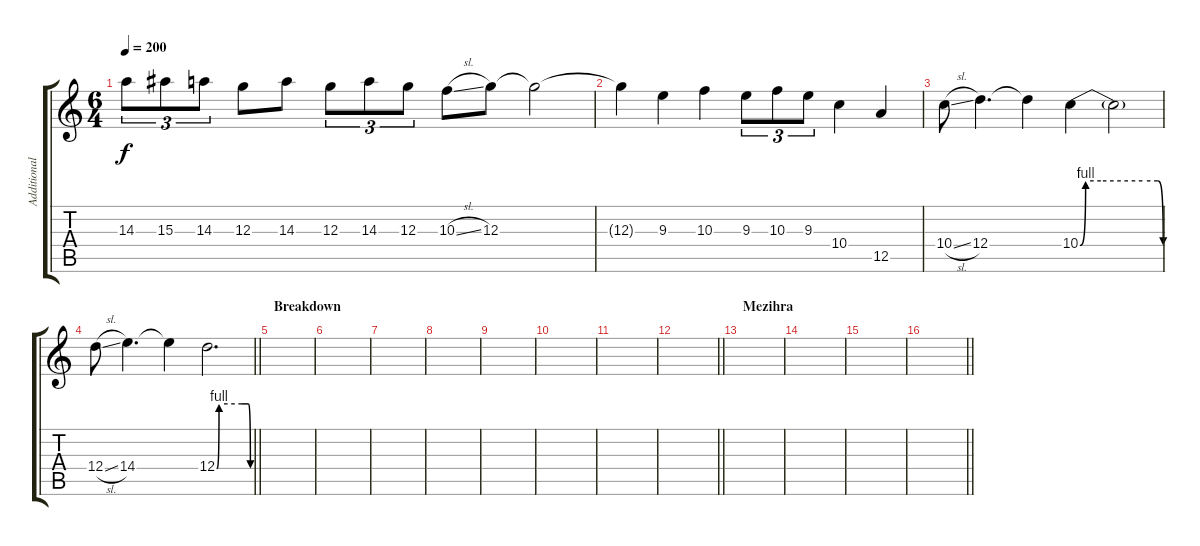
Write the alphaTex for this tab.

\track ("Additional Guitar" "Additional") {instrument overdrivenguitar}
\staff {score tabs}
\tuning (E4 B3 G3 D3 A2 D2) {hide}
\ts (6 4)
\tempo 200
\clef g2
\ks c
14.3.8{tu (3 2) dy f} 15.3.8{tu (3 2)} 14.3.8{tu (3 2)} 12.3.8 14.3.8 12.3.8{tu (3 2)} 14.3.8{tu (3 2)} 12.3.8{tu (3 2)} 10.3{sl}.8 12.3.8 12.3{t}.2 |
12.3{t}.4 9.3.4 10.3.4 9.3.8{tu (3 2)} 10.3.8{tu (3 2)} 9.3.8{tu (3 2)} 10.4.4 12.5.4 |
10.4{sl}.8 12.4.4{d} 12.4{t}.4 10.4{be (custom 0 0 4 4 15 4 45 4 56 4 60 0)}.4 10.4{t}.2 |
\barLineRight lightlight
12.4{sl}.8 14.4.4{d} 14.4{t}.4 12.4{be (custom 0 0 4 4 45 4 56 4 60 0)}.2{d} |
\section ("" "Breakdown")
|
|
|
|
|
|
|
\barLineRight lightlight
|
\section ("" "Mezihra")
|
|
|
\barLineRight lightlight
